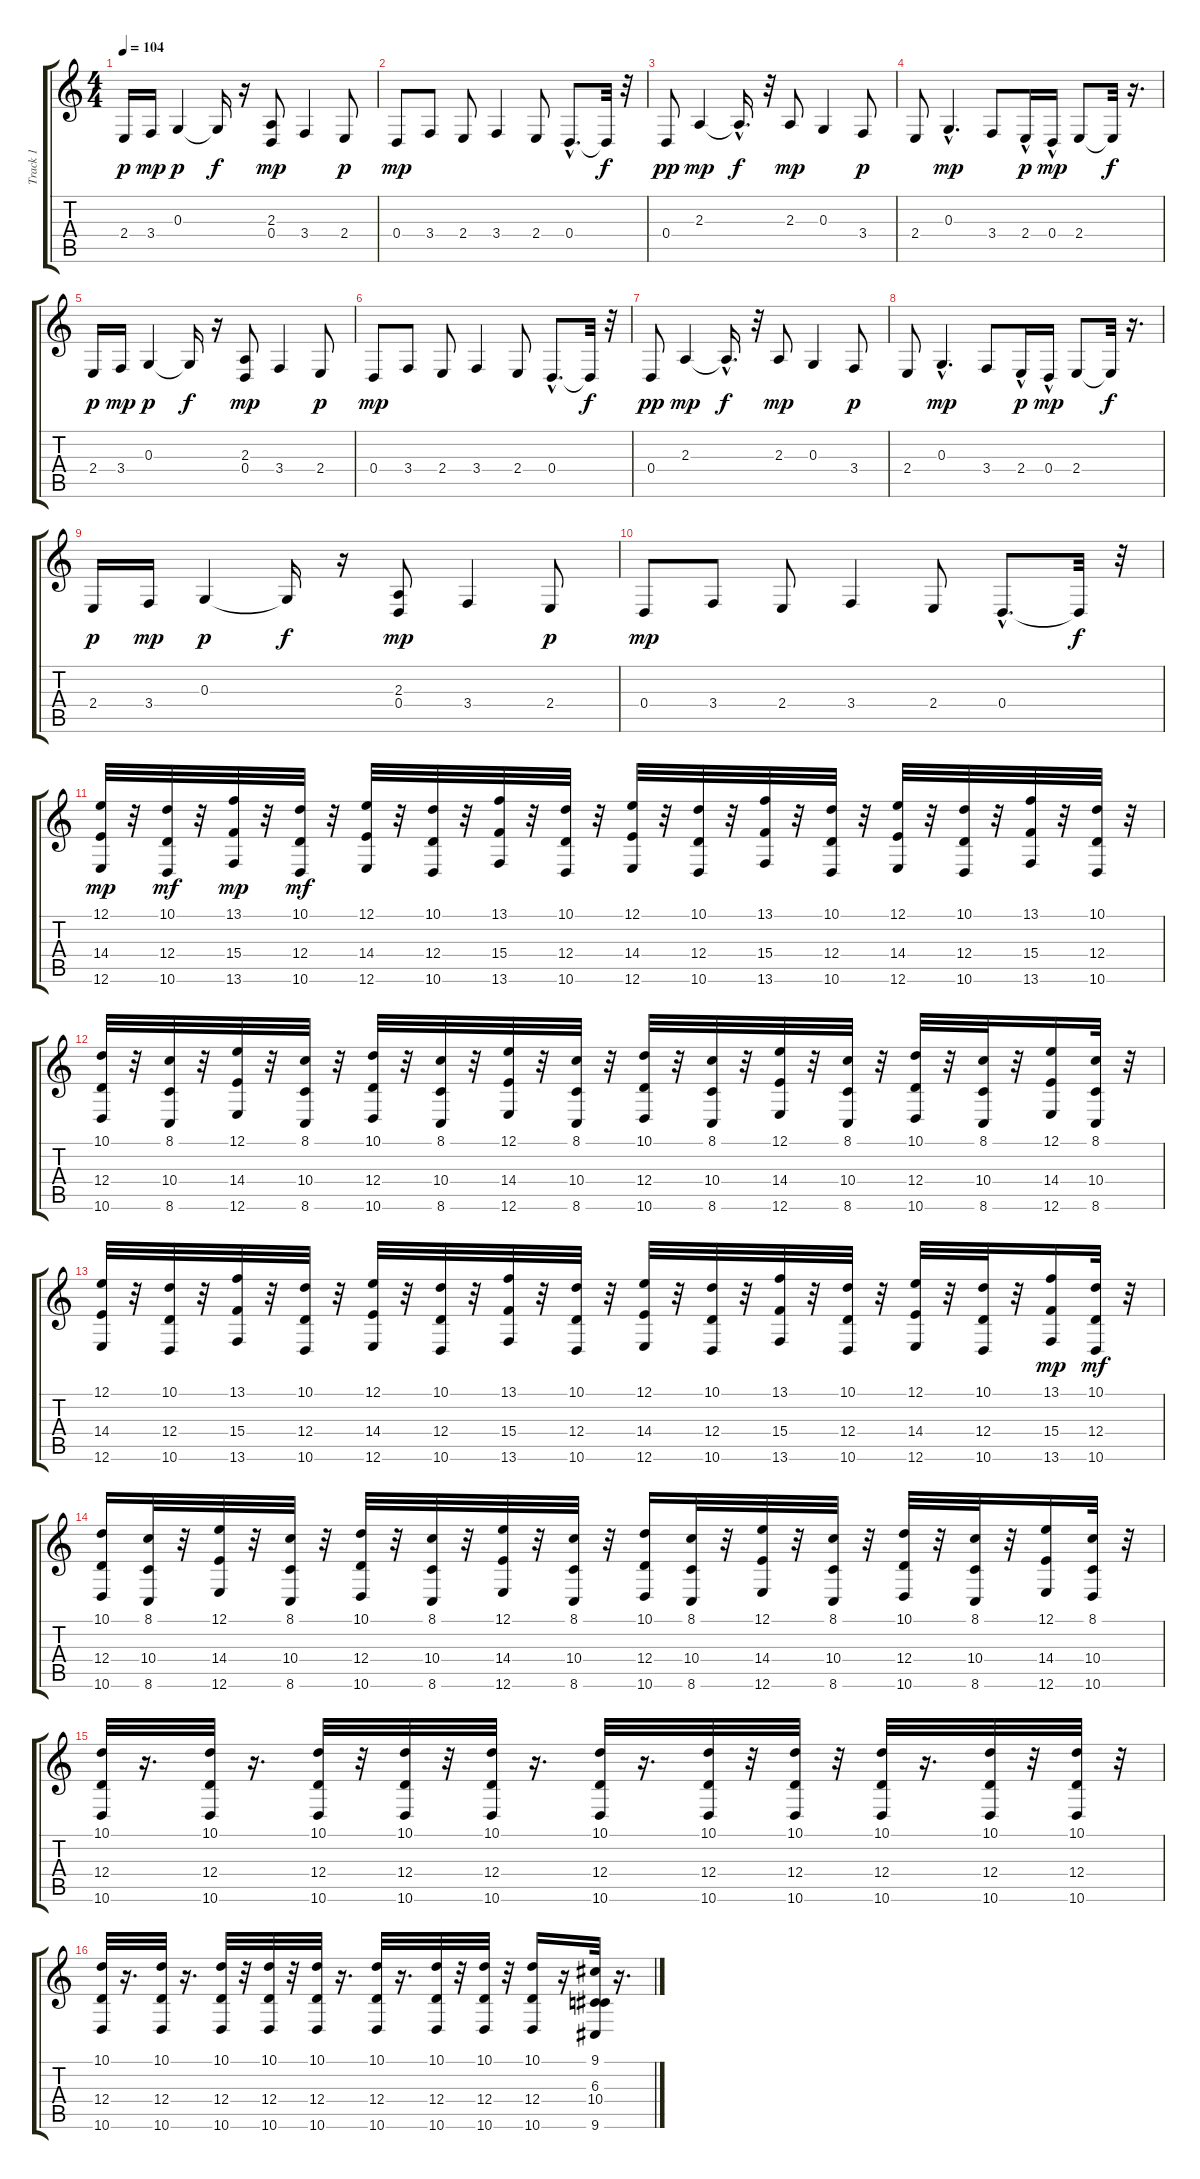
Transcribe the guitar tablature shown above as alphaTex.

\track ("Track 1" "Track 1") {instrument stringensemble1}
\staff {score tabs}
\tuning (E4 B3 G3 D3 A2 E2) {hide}
\ts (4 4)
\tempo 104
\clef g2
\ks c
2.4.16{dy p} 3.4.16{dy mp} 0.3.4{dy p} 0.3{t}.16{dy f} r.16 (2.3 0.4).8{dy mp} 3.4.4 2.4.8{dy p} |
0.4.8{dy mp} 3.4.8 2.4.8 3.4.4 2.4.8 0.4{hac}.8{d} 0.4{t}.32{dy f} r.32 |
0.4.8{dy pp} 2.3.4{dy mp} 2.3{hac t}.16{d dy f} r.32 2.3.8{dy mp} 0.3.4 3.4.8{dy p} |
2.4.8 0.3{hac}.4{d dy mp} 3.4.8 2.4{hac}.16{dy p} 0.4{hac}.16{dy mp} 2.4.8 2.4{t}.32{dy f} r.16{d} |
2.4.16{dy p} 3.4.16{dy mp} 0.3.4{dy p} 0.3{t}.16{dy f} r.16 (2.3 0.4).8{dy mp} 3.4.4 2.4.8{dy p} |
0.4.8{dy mp} 3.4.8 2.4.8 3.4.4 2.4.8 0.4{hac}.8{d} 0.4{t}.32{dy f} r.32 |
0.4.8{dy pp} 2.3.4{dy mp} 2.3{hac t}.16{d dy f} r.32 2.3.8{dy mp} 0.3.4 3.4.8{dy p} |
2.4.8 0.3{hac}.4{d dy mp} 3.4.8 2.4{hac}.16{dy p} 0.4{hac}.16{dy mp} 2.4.8 2.4{t}.32{dy f} r.16{d} |
2.4.16{dy p} 3.4.16{dy mp} 0.3.4{dy p} 0.3{t}.16{dy f} r.16 (2.3 0.4).8{dy mp} 3.4.4 2.4.8{dy p} |
0.4.8{dy mp} 3.4.8 2.4.8 3.4.4 2.4.8 0.4{hac}.8{d} 0.4{t}.32{dy f} r.32 |
(12.1 14.4 12.6).32{dy mp instrument stringensemble1} r.32 (10.1 12.4 10.6).32{dy mf} r.32 (13.1 15.4 13.6).32{dy mp} r.32 (10.1 12.4 10.6).32{dy mf} r.32 (12.1 14.4 12.6).32 r.32 (10.1 12.4 10.6).32 r.32 (13.1 15.4 13.6).32 r.32 (10.1 12.4 10.6).32 r.32 (12.1 14.4 12.6).32 r.32 (10.1 12.4 10.6).32 r.32 (13.1 15.4 13.6).32 r.32 (10.1 12.4 10.6).32 r.32 (12.1 14.4 12.6).32 r.32 (10.1 12.4 10.6).32 r.32 (13.1 15.4 13.6).32 r.32 (10.1 12.4 10.6).32 r.32 |
(10.1 12.4 10.6).32 r.32 (8.1 10.4 8.6).32 r.32 (12.1 14.4 12.6).32 r.32 (8.1 10.4 8.6).32 r.32 (10.1 12.4 10.6).32 r.32 (8.1 10.4 8.6).32 r.32 (12.1 14.4 12.6).32 r.32 (8.1 10.4 8.6).32 r.32 (10.1 12.4 10.6).32 r.32 (8.1 10.4 8.6).32 r.32 (12.1 14.4 12.6).32 r.32 (8.1 10.4 8.6).32 r.32 (10.1 12.4 10.6).32 r.32 (8.1 10.4 8.6).32 r.32 (12.1 14.4 12.6).16 (8.1 10.4 8.6).32 r.32 |
(12.1 14.4 12.6).32 r.32 (10.1 12.4 10.6).32 r.32 (13.1 15.4 13.6).32 r.32 (10.1 12.4 10.6).32 r.32 (12.1 14.4 12.6).32 r.32 (10.1 12.4 10.6).32 r.32 (13.1 15.4 13.6).32 r.32 (10.1 12.4 10.6).32 r.32 (12.1 14.4 12.6).32 r.32 (10.1 12.4 10.6).32 r.32 (13.1 15.4 13.6).32 r.32 (10.1 12.4 10.6).32 r.32 (12.1 14.4 12.6).32 r.32 (10.1 12.4 10.6).32 r.32 (13.1 15.4 13.6).16{dy mp} (10.1 12.4 10.6).32{dy mf} r.32 |
(10.1 12.4 10.6).16 (8.1 10.4 8.6).32 r.32 (12.1 14.4 12.6).32 r.32 (8.1 10.4 8.6).32 r.32 (10.1 12.4 10.6).32 r.32 (8.1 10.4 8.6).32 r.32 (12.1 14.4 12.6).32 r.32 (8.1 10.4 8.6).32 r.32 (10.1 12.4 10.6).16 (8.1 10.4 8.6).32 r.32 (12.1 14.4 12.6).32 r.32 (8.1 10.4 8.6).32 r.32 (10.1 12.4 10.6).32 r.32 (8.1 10.4 8.6).32 r.32 (12.1 14.4 12.6).16 (8.1 10.4 10.6).32 r.32 |
(10.1 12.4 10.6).32 r.16{d} (10.1 12.4 10.6).32 r.16{d} (10.1 12.4 10.6).32 r.32 (10.1 12.4 10.6).32 r.32 (10.1 12.4 10.6).32 r.16{d} (10.1 12.4 10.6).32 r.16{d} (10.1 12.4 10.6).32 r.32 (10.1 12.4 10.6).32 r.32 (10.1 12.4 10.6).32 r.16{d} (10.1 12.4 10.6).32 r.32 (10.1 12.4 10.6).32 r.32 |
(10.1 12.4 10.6).32 r.16{d} (10.1 12.4 10.6).32 r.16{d} (10.1 12.4 10.6).32 r.32 (10.1 12.4 10.6).32 r.32 (10.1 12.4 10.6).32 r.16{d} (10.1 12.4 10.6).32 r.16{d} (10.1 12.4 10.6).32 r.32 (10.1 12.4 10.6).32 r.32 (10.1 12.4 10.6).16 r.16 (9.1 6.3 10.4 9.6).32 r.16{d}
